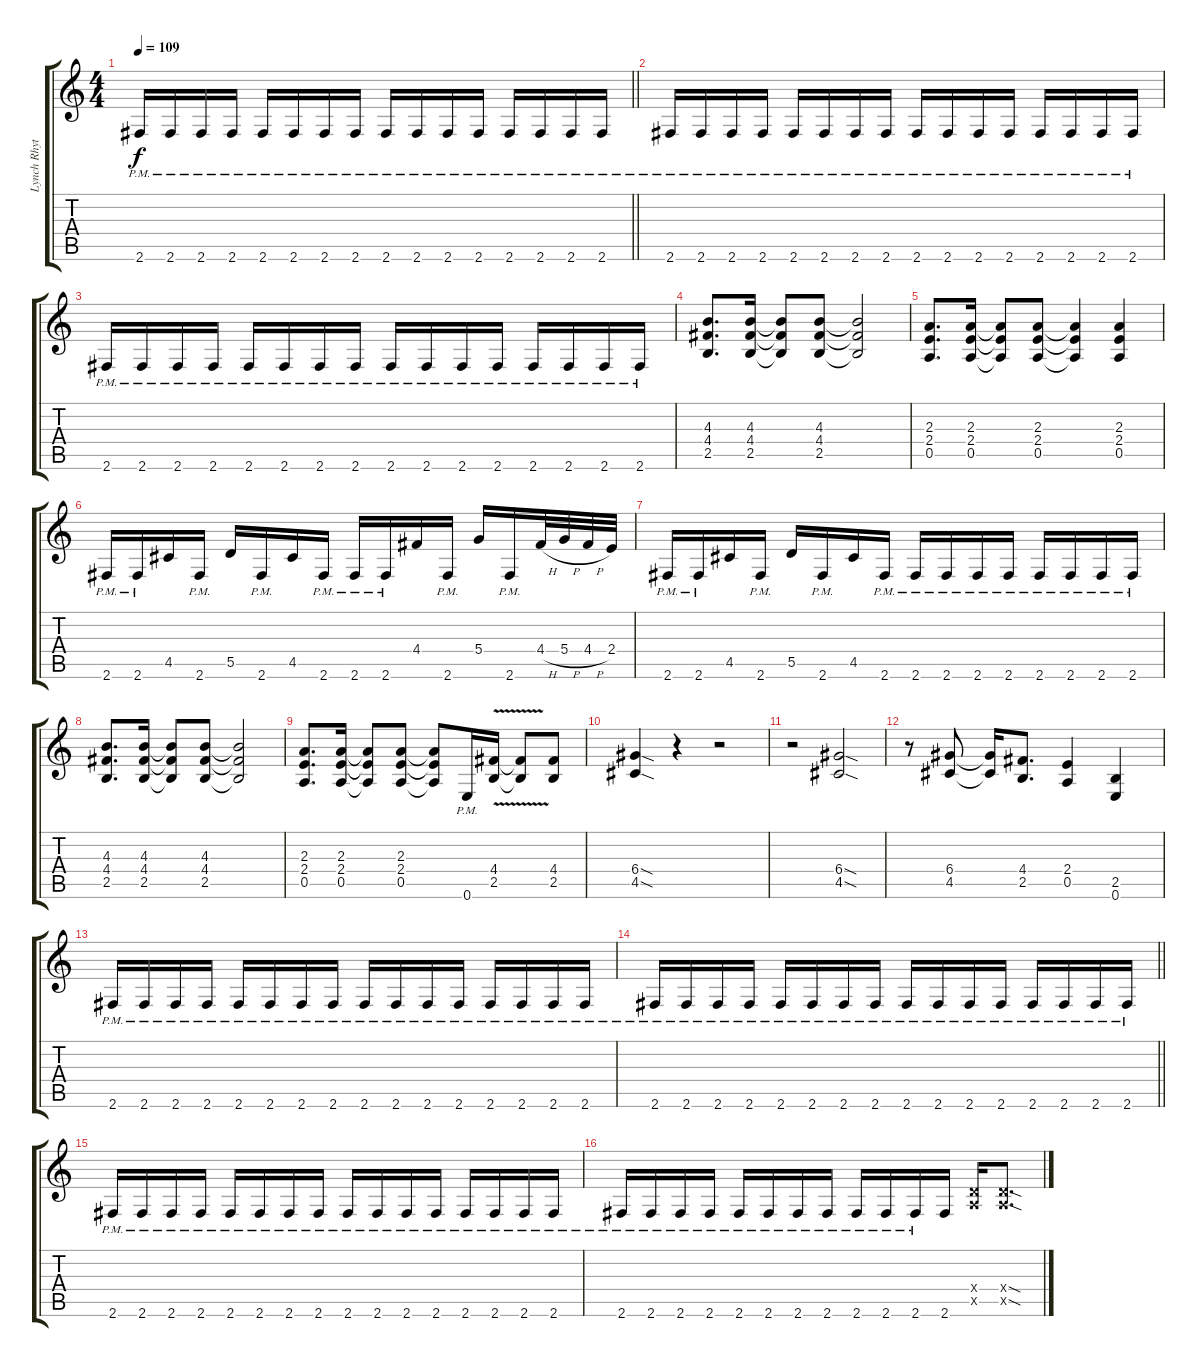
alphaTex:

\track ("Lynch Rhythm" "Lynch Rhyt") {instrument distortionguitar}
\staff {score tabs}
\tuning (E4 B3 G3 D3 A2 E2) {hide}
\ts (4 4)
\tempo 109
\clef g2
\barLineRight lightlight
\ks c
2.6{pm}.16{dy f} 2.6{pm}.16 2.6{pm}.16 2.6{pm}.16 2.6{pm}.16 2.6{pm}.16 2.6{pm}.16 2.6{pm}.16 2.6{pm}.16 2.6{pm}.16 2.6{pm}.16 2.6{pm}.16 2.6{pm}.16 2.6{pm}.16 2.6{pm}.16 2.6{pm}.16 |
2.6{pm}.16 2.6{pm}.16 2.6{pm}.16 2.6{pm}.16 2.6{pm}.16 2.6{pm}.16 2.6{pm}.16 2.6{pm}.16 2.6{pm}.16 2.6{pm}.16 2.6{pm}.16 2.6{pm}.16 2.6{pm}.16 2.6{pm}.16 2.6{pm}.16 2.6{pm}.16 |
2.6{pm}.16 2.6{pm}.16 2.6{pm}.16 2.6{pm}.16 2.6{pm}.16 2.6{pm}.16 2.6{pm}.16 2.6{pm}.16 2.6{pm}.16 2.6{pm}.16 2.6{pm}.16 2.6{pm}.16 2.6{pm}.16 2.6{pm}.16 2.6{pm}.16 2.6{pm}.16 |
(4.3 4.4 2.5).8{d} (4.3 4.4 2.5).16 (4.3{t} 4.4{t} 2.5{t}).8 (4.3 4.4 2.5).8 (4.3{t} 4.4{t} 2.5{t}).2 |
(2.3 2.4 0.5).8{d} (2.3 2.4 0.5).16 (2.3{t} 2.4{t} 0.5{t}).8 (2.3 2.4 0.5).8 (2.3{t} 2.4{t} 0.5{t}).4 (2.3 2.4 0.5).4 |
2.6{pm}.16 2.6{pm}.16 4.5.16 2.6{pm}.16 5.5.16 2.6{pm}.16 4.5.16 2.6{pm}.16 2.6{pm}.16 2.6{pm}.16 4.4.16 2.6{pm}.16 5.4.16 2.6{pm}.16 4.4{h}.32 5.4{h}.32 4.4{h}.32 2.4.32 |
2.6{pm}.16 2.6{pm}.16 4.5.16 2.6{pm}.16 5.5.16 2.6{pm}.16 4.5.16 2.6{pm}.16 2.6{pm}.16 2.6{pm}.16 2.6{pm}.16 2.6{pm}.16 2.6{pm}.16 2.6{pm}.16 2.6{pm}.16 2.6{pm}.16 |
(4.3 4.4 2.5).8{d} (4.3 4.4 2.5).16 (4.3{t} 4.4{t} 2.5{t}).8 (4.3 4.4 2.5).8 (4.3{t} 4.4{t} 2.5{t}).2 |
(2.3 2.4 0.5).8{d} (2.3 2.4 0.5).16 (2.3{t} 2.4{t} 0.5{t}).8 (2.3 2.4 0.5).8 (2.3{t} 2.4{t} 0.5{t}).8 0.6{pm}.16 (4.4{v} 2.5{v}).16 (4.4{t} 2.5{t}).8 (4.4 2.5).8 |
(6.4{sod} 4.5{sod}).4 r.4 r.2 |
r.2 (6.4{sod} 4.5{sod}).2 |
r.8 (6.4 4.5).8 (6.4{t} 4.5{t}).16 (4.4 2.5).8{d} (2.4 0.5).4 (2.5 0.6).4 |
2.6{pm}.16 2.6{pm}.16 2.6{pm}.16 2.6{pm}.16 2.6{pm}.16 2.6{pm}.16 2.6{pm}.16 2.6{pm}.16 2.6{pm}.16 2.6{pm}.16 2.6{pm}.16 2.6{pm}.16 2.6{pm}.16 2.6{pm}.16 2.6{pm}.16 2.6{pm}.16 |
\barLineRight lightlight
2.6{pm}.16 2.6{pm}.16 2.6{pm}.16 2.6{pm}.16 2.6{pm}.16 2.6{pm}.16 2.6{pm}.16 2.6{pm}.16 2.6{pm}.16 2.6{pm}.16 2.6{pm}.16 2.6{pm}.16 2.6{pm}.16 2.6{pm}.16 2.6{pm}.16 2.6{pm}.16 |
2.6{pm}.16 2.6{pm}.16 2.6{pm}.16 2.6{pm}.16 2.6{pm}.16 2.6{pm}.16 2.6{pm}.16 2.6{pm}.16 2.6{pm}.16 2.6{pm}.16 2.6{pm}.16 2.6{pm}.16 2.6{pm}.16 2.6{pm}.16 2.6{pm}.16 2.6{pm}.16 |
2.6{pm}.16 2.6{pm}.16 2.6{pm}.16 2.6{pm}.16 2.6{pm}.16 2.6{pm}.16 2.6{pm}.16 2.6{pm}.16 2.6{pm}.16 2.6{pm}.16 2.6{pm}.16 2.6.16 (0.4{x} 0.5{x}).16 (0.4{sod x} 0.5{sod x}).8{d}
